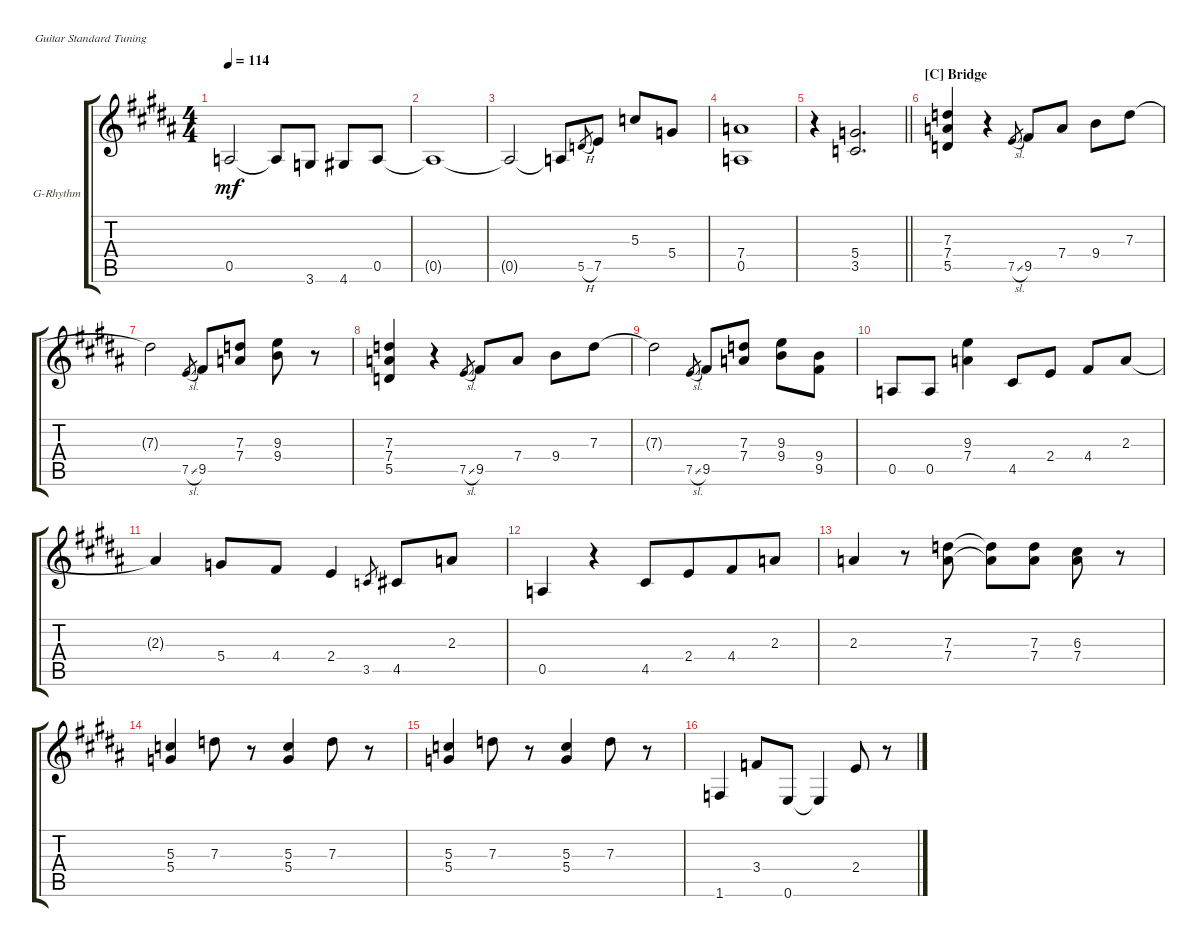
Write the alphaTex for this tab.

\defaultSystemsLayout 4
\bracketExtendMode groupsimilarinstruments
\firstSystemTrackNameOrientation horizontal
\otherSystemsTrackNameOrientation horizontal
\track ("Blackmore-Rhythm" "G-Rhythm") {instrument acousticguitarsteel}
\staff {score tabs}
\tuning (E4 B3 G3 D3 A2 E2)
\ts (4 4)
\tempo 114
\clef g2
\ks b
0.5{t}.2{dy mf} 0.5{t}.8 3.6.8 4.6.8 0.5.8 |
0.5{t}.1 |
0.5{t}.2 0.5{t}.8 5.5{h}.8{gr} 7.5.8 5.3.8 5.4.8 |
(0.5 7.4).1 |
\barLineRight lightlight
r.4 (5.4 3.5).2{d} |
\section ("C" "Bridge")
(7.3 7.4 5.5).4 r.4 7.5{sl}.8{gr} 9.5.8 7.4.8 9.4.8 7.3.8 |
7.3{t}.2 7.5{sl}.8{gr} 9.5.8 (7.4 7.3).8 (9.4 9.3).8 r.8 |
(7.3 7.4 5.5).4 r.4 7.5{sl}.8{gr} 9.5.8 7.4.8 9.4.8 7.3.8 |
7.3{t}.2 7.5{sl}.8{gr} 9.5.8 (7.4 7.3).8 (9.4 9.3).8 (9.4 9.5).8 |
0.5.8 0.5.8 (9.3 7.4).4 4.5.8 2.4.8 4.4.8 2.3.8 |
2.3{t}.4 5.4.8 4.4.8 2.4.4 3.5.8{gr} 4.5.8 2.3.8 |
0.5.4 r.4 4.5.8{beam merge} 2.4.8{beam merge} 4.4.8{beam merge} 2.3.8 |
2.3.4 r.8 (7.3 7.4).8 (7.3{t} 7.4{t}).8 (7.3 7.4).8 (6.3 7.4).8 r.8 |
(5.4 5.3).4 7.3.8 r.8 (5.3 5.4).4 7.3.8 r.8 |
(5.4 5.3).4 7.3.8 r.8 (5.3 5.4).4 7.3.8 r.8 |
1.6.4 3.4.8 0.6.8 0.6{t}.4 2.4.8 r.8
